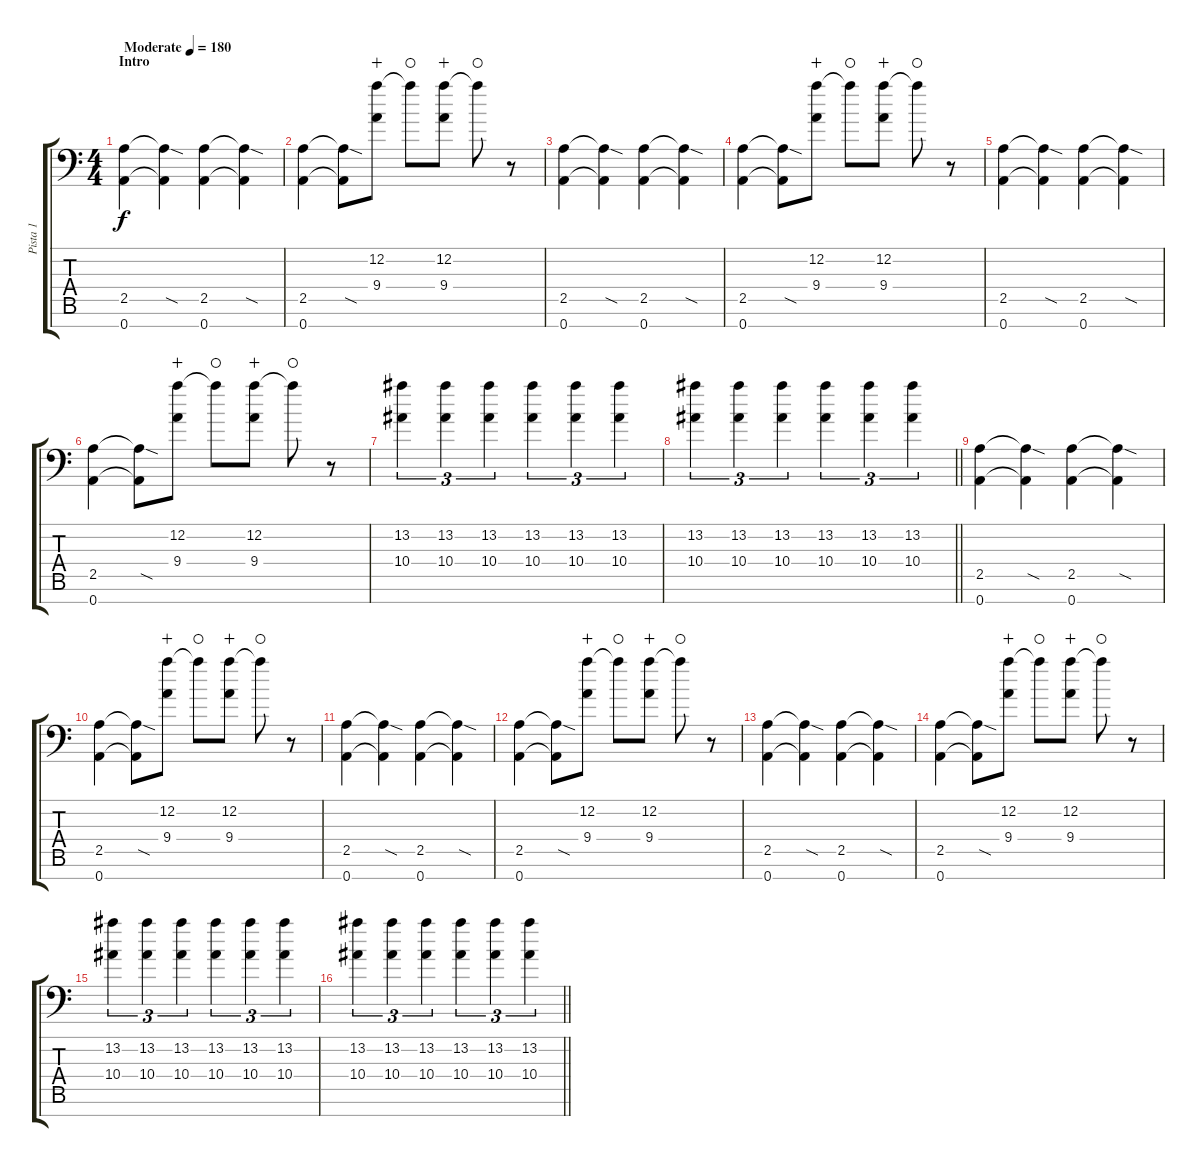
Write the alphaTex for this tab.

\track ("Pista 1" "Pista 1") {instrument overdrivenguitar}
\staff {score tabs}
\tuning (D4 A3 F3 C3 G2 D2 A1) {hide}
\ts (4 4)
\section ("" "Intro")
\tempo (180 "Moderate")
\clef f4
\ks c
(2.5 0.7).4{dy f instrument overdrivenguitar} (2.5{sod t} 0.7{t}).4 (2.5 0.7).4 (2.5{sod t} 0.7{t}).4 |
(2.5 0.7).4 (2.5{sod t} 0.7{t}).8 (12.2 9.4).8{wahc} 12.2{t}.8{waho} (12.2 9.4).8{wahc} 12.2{t}.8{waho} r.8 |
(2.5 0.7).4 (2.5{sod t} 0.7{t}).4 (2.5 0.7).4 (2.5{sod t} 0.7{t}).4 |
(2.5 0.7).4 (2.5{sod t} 0.7{t}).8 (12.2 9.4).8{wahc} 12.2{t}.8{waho} (12.2 9.4).8{wahc} 12.2{t}.8{waho} r.8 |
(2.5 0.7).4 (2.5{sod t} 0.7{t}).4 (2.5 0.7).4 (2.5{sod t} 0.7{t}).4 |
(2.5 0.7).4 (2.5{sod t} 0.7{t}).8 (12.2 9.4).8{wahc} 12.2{t}.8{waho} (12.2 9.4).8{wahc} 12.2{t}.8{waho} r.8 |
(13.2 10.4).4{tu (3 2)} (13.2 10.4).4{tu (3 2)} (13.2 10.4).4{tu (3 2)} (13.2 10.4).4{tu (3 2)} (13.2 10.4).4{tu (3 2)} (13.2 10.4).4{tu (3 2)} |
\barLineRight lightlight
(13.2 10.4).4{tu (3 2)} (13.2 10.4).4{tu (3 2)} (13.2 10.4).4{tu (3 2)} (13.2 10.4).4{tu (3 2)} (13.2 10.4).4{tu (3 2)} (13.2 10.4).4{tu (3 2)} |
(2.5 0.7).4 (2.5{sod t} 0.7{t}).4 (2.5 0.7).4 (2.5{sod t} 0.7{t}).4 |
(2.5 0.7).4 (2.5{sod t} 0.7{t}).8 (12.2 9.4).8{wahc} 12.2{t}.8{waho} (12.2 9.4).8{wahc} 12.2{t}.8{waho} r.8 |
(2.5 0.7).4 (2.5{sod t} 0.7{t}).4 (2.5 0.7).4 (2.5{sod t} 0.7{t}).4 |
(2.5 0.7).4 (2.5{sod t} 0.7{t}).8 (12.2 9.4).8{wahc} 12.2{t}.8{waho} (12.2 9.4).8{wahc} 12.2{t}.8{waho} r.8 |
(2.5 0.7).4 (2.5{sod t} 0.7{t}).4 (2.5 0.7).4 (2.5{sod t} 0.7{t}).4 |
(2.5 0.7).4 (2.5{sod t} 0.7{t}).8 (12.2 9.4).8{wahc} 12.2{t}.8{waho} (12.2 9.4).8{wahc} 12.2{t}.8{waho} r.8 |
(13.2 10.4).4{tu (3 2)} (13.2 10.4).4{tu (3 2)} (13.2 10.4).4{tu (3 2)} (13.2 10.4).4{tu (3 2)} (13.2 10.4).4{tu (3 2)} (13.2 10.4).4{tu (3 2)} |
\barLineRight lightlight
(13.2 10.4).4{tu (3 2)} (13.2 10.4).4{tu (3 2)} (13.2 10.4).4{tu (3 2)} (13.2 10.4).4{tu (3 2)} (13.2 10.4).4{tu (3 2)} (13.2 10.4).4{tu (3 2)}
